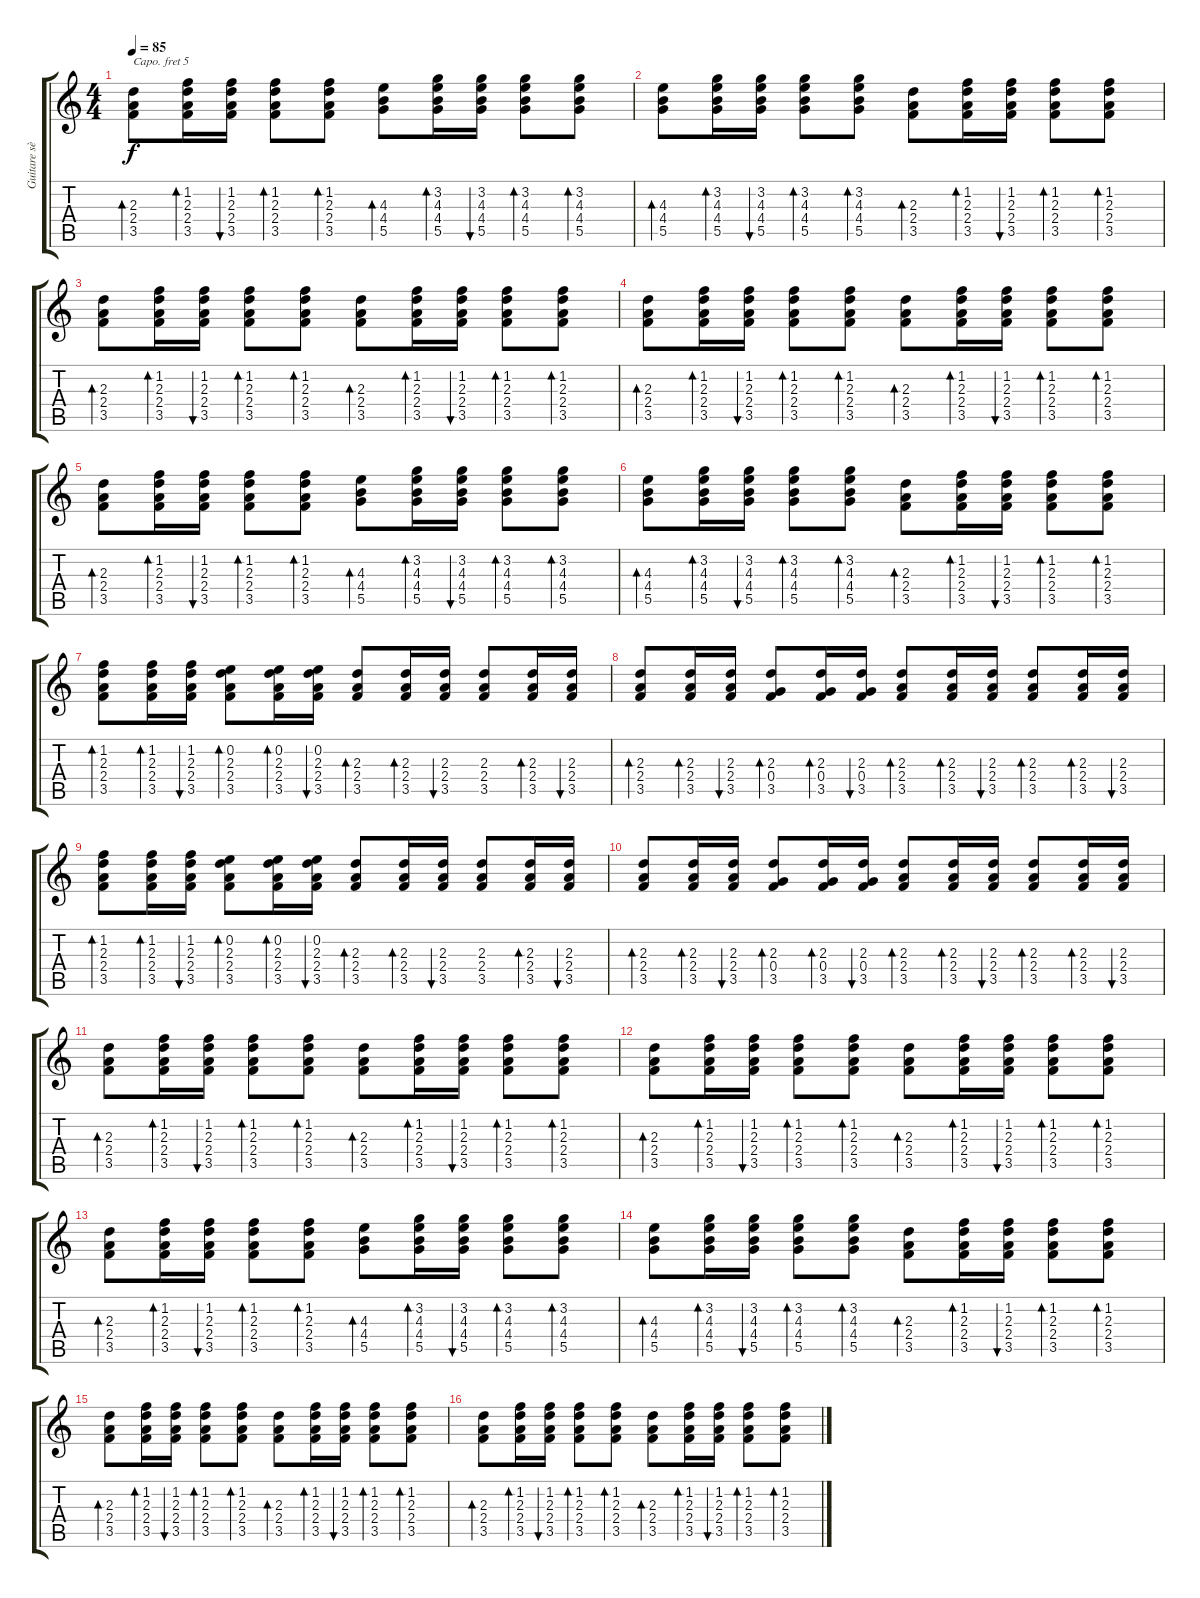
\track ("Guitare sèche" "Guitare sè") {instrument acousticguitarsteel}
\staff {score tabs}
\capo 5
\tuning (E4 B3 G3 D3 A2 E2) {hide}
\ts (4 4)
\tempo 85
\clef g2
\ks c
(2.3 2.4 3.5).8{bd 240 dy f} (1.2 2.3 2.4 3.5).16{bd 120} (1.2 2.3 2.4 3.5).16{bu 120} (1.2 2.3 2.4 3.5).8{bd 240} (1.2 2.3 2.4 3.5).8{bd 240} (4.3 4.4 5.5).8{bd 240} (3.2 4.3 4.4 5.5).16{bd 120} (3.2 4.3 4.4 5.5).16{bu 120} (3.2 4.3 4.4 5.5).8{bd 240} (3.2 4.3 4.4 5.5).8{bd 240} |
(4.3 4.4 5.5).8{bd 240} (3.2 4.3 4.4 5.5).16{bd 120} (3.2 4.3 4.4 5.5).16{bu 120} (3.2 4.3 4.4 5.5).8{bd 240} (3.2 4.3 4.4 5.5).8{bd 240} (2.3 2.4 3.5).8{bd 240} (1.2 2.3 2.4 3.5).16{bd 120} (1.2 2.3 2.4 3.5).16{bu 120} (1.2 2.3 2.4 3.5).8{bd 240} (1.2 2.3 2.4 3.5).8{bd 240} |
(2.3 2.4 3.5).8{bd 240} (1.2 2.3 2.4 3.5).16{bd 120} (1.2 2.3 2.4 3.5).16{bu 120} (1.2 2.3 2.4 3.5).8{bd 240} (1.2 2.3 2.4 3.5).8{bd 240} (2.3 2.4 3.5).8{bd 240} (1.2 2.3 2.4 3.5).16{bd 120} (1.2 2.3 2.4 3.5).16{bu 120} (1.2 2.3 2.4 3.5).8{bd 240} (1.2 2.3 2.4 3.5).8{bd 240} |
(2.3 2.4 3.5).8{bd 240} (1.2 2.3 2.4 3.5).16{bd 120} (1.2 2.3 2.4 3.5).16{bu 120} (1.2 2.3 2.4 3.5).8{bd 240} (1.2 2.3 2.4 3.5).8{bd 240} (2.3 2.4 3.5).8{bd 240} (1.2 2.3 2.4 3.5).16{bd 120} (1.2 2.3 2.4 3.5).16{bu 120} (1.2 2.3 2.4 3.5).8{bd 240} (1.2 2.3 2.4 3.5).8{bd 240} |
(2.3 2.4 3.5).8{bd 240} (1.2 2.3 2.4 3.5).16{bd 120} (1.2 2.3 2.4 3.5).16{bu 120} (1.2 2.3 2.4 3.5).8{bd 240} (1.2 2.3 2.4 3.5).8{bd 240} (4.3 4.4 5.5).8{bd 240} (3.2 4.3 4.4 5.5).16{bd 120} (3.2 4.3 4.4 5.5).16{bu 120} (3.2 4.3 4.4 5.5).8{bd 240} (3.2 4.3 4.4 5.5).8{bd 240} |
(4.3 4.4 5.5).8{bd 240} (3.2 4.3 4.4 5.5).16{bd 120} (3.2 4.3 4.4 5.5).16{bu 120} (3.2 4.3 4.4 5.5).8{bd 240} (3.2 4.3 4.4 5.5).8{bd 240} (2.3 2.4 3.5).8{bd 240} (1.2 2.3 2.4 3.5).16{bd 120} (1.2 2.3 2.4 3.5).16{bu 120} (1.2 2.3 2.4 3.5).8{bd 240} (1.2 2.3 2.4 3.5).8{bd 240} |
(1.2 2.3 2.4 3.5).8{bd 240} (1.2 2.3 2.4 3.5).16{bd 120} (1.2 2.3 2.4 3.5).16{bu 120} (0.2 2.3 2.4 3.5).8{bd 240} (0.2 2.3 2.4 3.5).16{bd 120} (0.2 2.3 2.4 3.5).16{bu 120} (2.3 2.4 3.5).8{bd 120} (2.3 2.4 3.5).16{bd 120} (2.3 2.4 3.5).16{bu 120} (2.3 2.4 3.5).8 (2.3 2.4 3.5).16{bd 120} (2.3 2.4 3.5).16{bu 120} |
(2.3 2.4 3.5).8{bd 240} (2.3 2.4 3.5).16{bd 120} (2.3 2.4 3.5).16{bu 120} (2.3 0.4 3.5).8{bd 240} (2.3 0.4 3.5).16{bd 120} (2.3 0.4 3.5).16{bu 120} (2.3 2.4 3.5).8{bd 240} (2.3 2.4 3.5).16{bd 120} (2.3 2.4 3.5).16{bu 120} (2.3 2.4 3.5).8{bd 240} (2.3 2.4 3.5).16{bd 120} (2.3 2.4 3.5).16{bu 120} |
(1.2 2.3 2.4 3.5).8{bd 240} (1.2 2.3 2.4 3.5).16{bd 120} (1.2 2.3 2.4 3.5).16{bu 120} (0.2 2.3 2.4 3.5).8{bd 240} (0.2 2.3 2.4 3.5).16{bd 120} (0.2 2.3 2.4 3.5).16{bu 120} (2.3 2.4 3.5).8{bd 120} (2.3 2.4 3.5).16{bd 120} (2.3 2.4 3.5).16{bu 120} (2.3 2.4 3.5).8 (2.3 2.4 3.5).16{bd 120} (2.3 2.4 3.5).16{bu 120} |
(2.3 2.4 3.5).8{bd 240} (2.3 2.4 3.5).16{bd 120} (2.3 2.4 3.5).16{bu 120} (2.3 0.4 3.5).8{bd 240} (2.3 0.4 3.5).16{bd 120} (2.3 0.4 3.5).16{bu 120} (2.3 2.4 3.5).8{bd 240} (2.3 2.4 3.5).16{bd 120} (2.3 2.4 3.5).16{bu 120} (2.3 2.4 3.5).8{bd 240} (2.3 2.4 3.5).16{bd 120} (2.3 2.4 3.5).16{bu 120} |
(2.3 2.4 3.5).8{bd 240} (1.2 2.3 2.4 3.5).16{bd 120} (1.2 2.3 2.4 3.5).16{bu 120} (1.2 2.3 2.4 3.5).8{bd 240} (1.2 2.3 2.4 3.5).8{bd 240} (2.3 2.4 3.5).8{bd 240} (1.2 2.3 2.4 3.5).16{bd 120} (1.2 2.3 2.4 3.5).16{bu 120} (1.2 2.3 2.4 3.5).8{bd 240} (1.2 2.3 2.4 3.5).8{bd 240} |
(2.3 2.4 3.5).8{bd 240} (1.2 2.3 2.4 3.5).16{bd 120} (1.2 2.3 2.4 3.5).16{bu 120} (1.2 2.3 2.4 3.5).8{bd 240} (1.2 2.3 2.4 3.5).8{bd 240} (2.3 2.4 3.5).8{bd 240} (1.2 2.3 2.4 3.5).16{bd 120} (1.2 2.3 2.4 3.5).16{bu 120} (1.2 2.3 2.4 3.5).8{bd 240} (1.2 2.3 2.4 3.5).8{bd 240} |
(2.3 2.4 3.5).8{bd 240} (1.2 2.3 2.4 3.5).16{bd 120} (1.2 2.3 2.4 3.5).16{bu 120} (1.2 2.3 2.4 3.5).8{bd 240} (1.2 2.3 2.4 3.5).8{bd 240} (4.3 4.4 5.5).8{bd 240} (3.2 4.3 4.4 5.5).16{bd 120} (3.2 4.3 4.4 5.5).16{bu 120} (3.2 4.3 4.4 5.5).8{bd 240} (3.2 4.3 4.4 5.5).8{bd 240} |
(4.3 4.4 5.5).8{bd 240} (3.2 4.3 4.4 5.5).16{bd 120} (3.2 4.3 4.4 5.5).16{bu 120} (3.2 4.3 4.4 5.5).8{bd 240} (3.2 4.3 4.4 5.5).8{bd 240} (2.3 2.4 3.5).8{bd 240} (1.2 2.3 2.4 3.5).16{bd 120} (1.2 2.3 2.4 3.5).16{bu 120} (1.2 2.3 2.4 3.5).8{bd 240} (1.2 2.3 2.4 3.5).8{bd 240} |
(2.3 2.4 3.5).8{bd 240} (1.2 2.3 2.4 3.5).16{bd 120} (1.2 2.3 2.4 3.5).16{bu 120} (1.2 2.3 2.4 3.5).8{bd 240} (1.2 2.3 2.4 3.5).8{bd 240} (2.3 2.4 3.5).8{bd 240} (1.2 2.3 2.4 3.5).16{bd 120} (1.2 2.3 2.4 3.5).16{bu 120} (1.2 2.3 2.4 3.5).8{bd 240} (1.2 2.3 2.4 3.5).8{bd 240} |
(2.3 2.4 3.5).8{bd 240} (1.2 2.3 2.4 3.5).16{bd 120} (1.2 2.3 2.4 3.5).16{bu 120} (1.2 2.3 2.4 3.5).8{bd 240} (1.2 2.3 2.4 3.5).8{bd 240} (2.3 2.4 3.5).8{bd 240} (1.2 2.3 2.4 3.5).16{bd 120} (1.2 2.3 2.4 3.5).16{bu 120} (1.2 2.3 2.4 3.5).8{bd 240} (1.2 2.3 2.4 3.5).8{bd 240}
